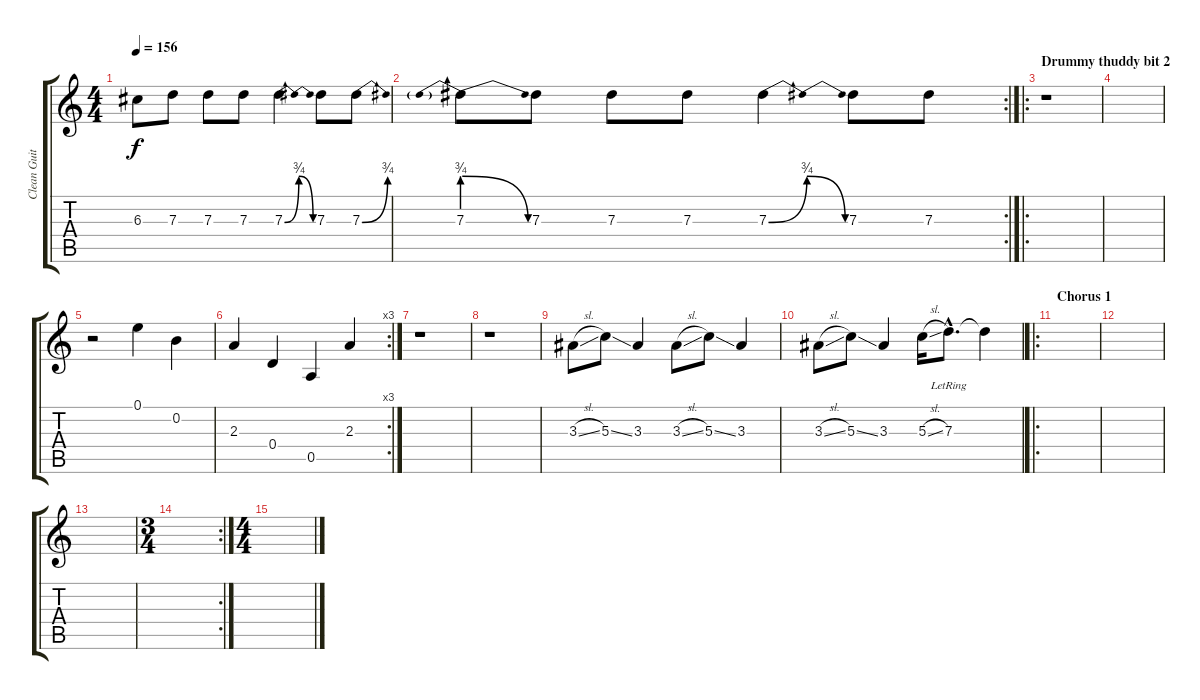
\track ("Clean Guitar 1" "Clean Guit") {instrument electricguitarclean}
\staff {score tabs}
\tuning (E4 B3 G3 D3 A2 D2) {hide}
\ts (4 4)
\tempo 156
\clef g2
\ks c
6.3.8{dy f} 7.3.8 7.3.8 7.3.8 7.3{be (bendrelease 0 0 15 3 15 3 60 0)}.4 7.3.8 7.3{be (bend 0 0 60 3)}.8 |
\rc 2
7.3{be (prebendrelease 0 3 60 0)}.8 7.3.8 7.3.8 7.3.8 7.3{be (bendrelease 0 0 15 3 15 3 60 0)}.4 7.3.8 7.3.8 |
\ro
\section ("" "Drummy thuddy bit 2")
r.1 |
|
r.2 0.1.4 0.2.4 |
\rc 3
2.3.4 0.4.4 0.5.4 2.3.4 |
r.1 |
r.1 |
3.3{sl}.8 5.3{ss}.8 3.3.4 3.3{sl}.8 5.3{ss}.8 3.3.4 |
3.3{sl}.8 5.3{ss}.8 3.3.4 5.3{sl}.16 7.3{hac lr}.8{d} 7.3{t}.4 |
\ro
\section ("" "Chorus 1")
|
|
|
\rc 2
\ts (3 4)
|
\ts (4 4)
